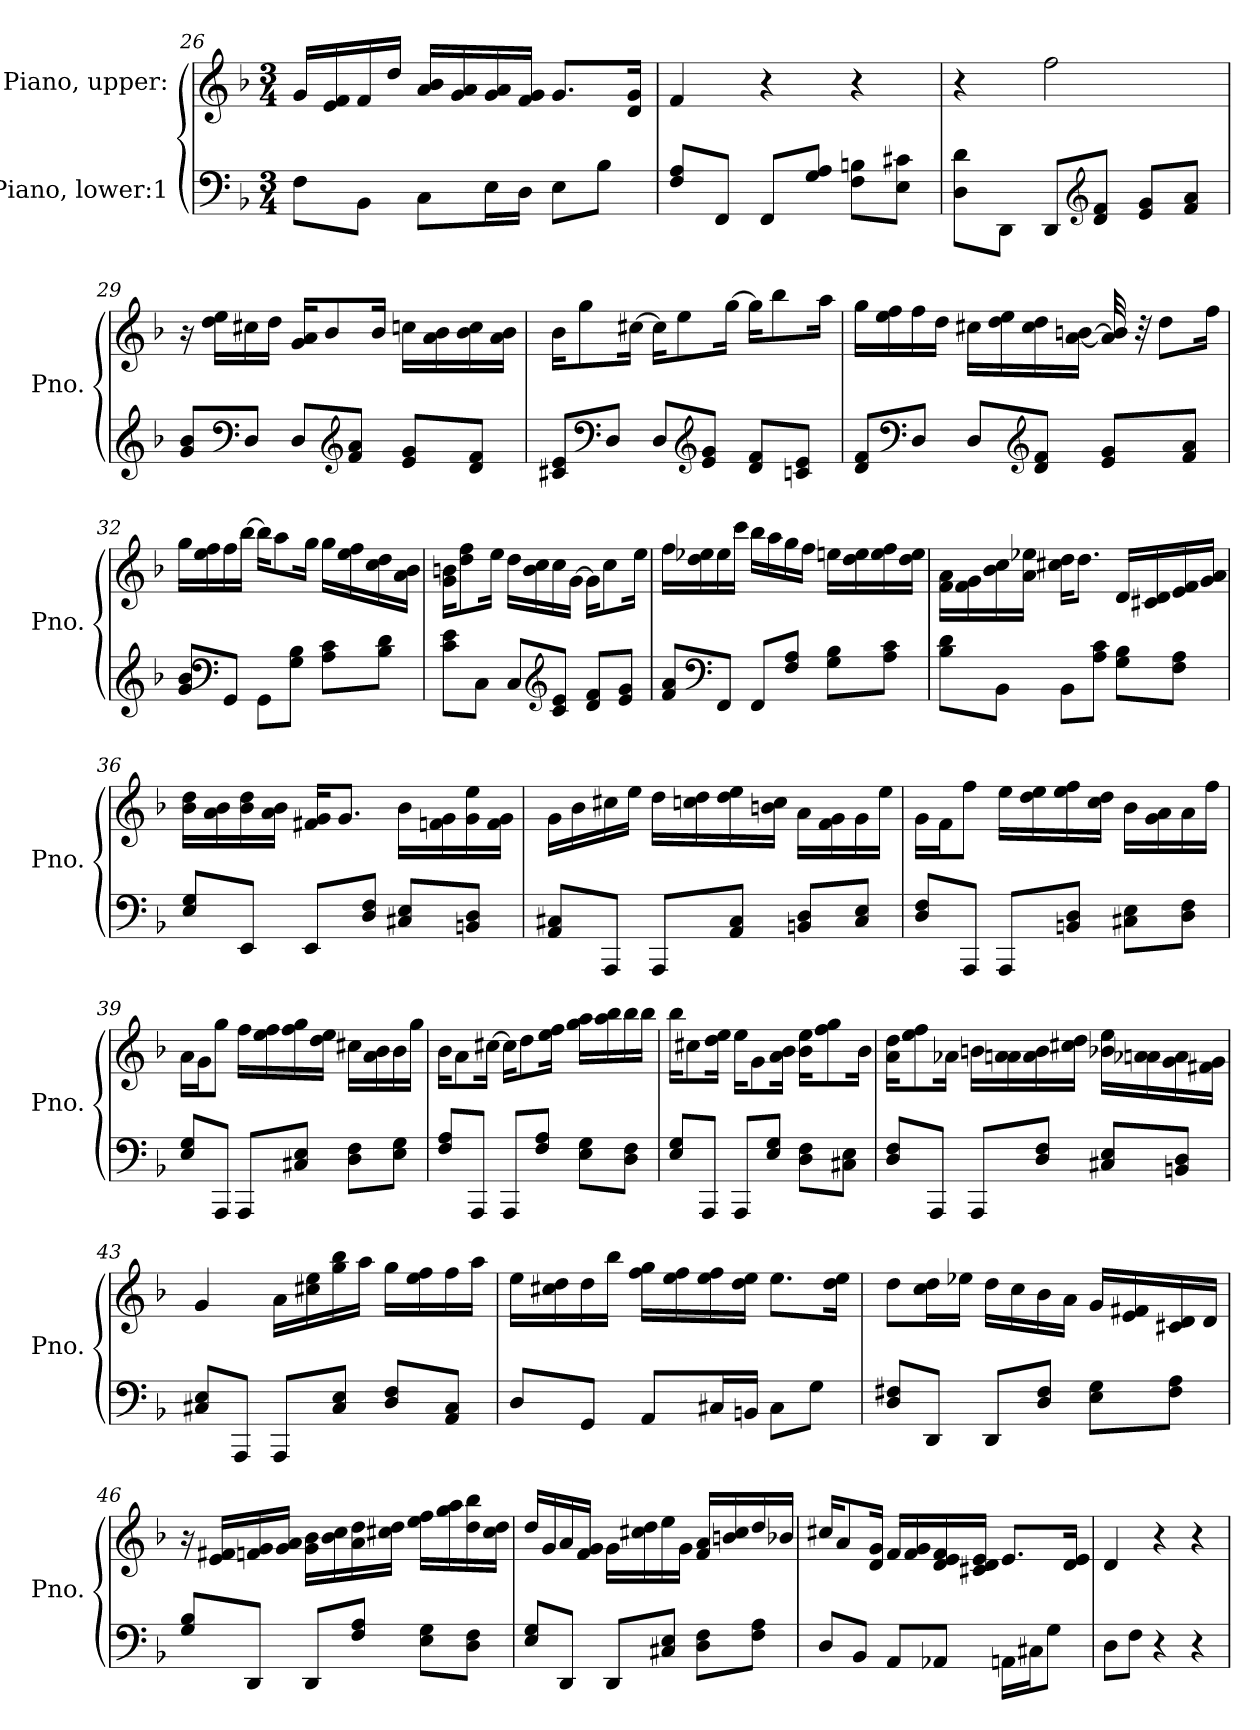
**kern	**kern
*part2	*part1
*staff2	*staff1
*I"Piano, lower:1	*I"Piano, upper:
*I'Pno.	*I'Pno.
*clefF4	*clefG2
*k[b-]	*k[b-]
*M3/4	*M3/4
=26	=26
8F\L	16g/LL
.	16e/ 16f/
8BB-\J	16f/
.	16dd/JJ
8C\L	16a/ 16b-/LL
.	16g/ 16a/
16E\L	16g/ 16a/
16D\JJ	16f/ 16g/JJ
8E\L	8.g/L
8B-\J	.
.	16d/ 16g/Jk
!!LO:LB:g=z
=27	=27
8F/ 8A/L	4f/
8FF/J	.
8FF/L	4r
8G/ 8A/J	.
8F\ 8Bn\L	4r
8E\ 8c#X\J	.
=28	=28
8D\ 8d\L	4r
8DD\J	.
8DD/L	2ff\
*clefG2	*
8d/ 8f/J	.
8e/ 8g/L	.
8f/ 8a/J	.
=29	=29
8g/ 8b-/L	16r
.	16dd\ 16ee\LL
*clefF4	*
8D/J	16cc#X\
.	16dd\JJ
8D/L	16g/ 16a/KL
.	8b-/
*clefG2	*
8f/ 8a/J	.
.	16b-/Jk
8e/ 8g/L	16ccn\LL
.	16a\ 16b-\
8d/ 8f/J	16b-\ 16cc\
.	16a\ 16b-\JJ
!!LO:LB:g=z
=30	=30
8c#X/ 8e/L	16b-\KL
.	8gg\
*clefF4	*
8D/J	.
.	[16cc#X\Jk
8D/L	16cc#\KL]
.	8ee\
*clefG2	*
8e/ 8g/J	.
.	[16gg\Jk
8d/ 8f/L	16gg\KL]
.	8bb-\
8cn/ 8e/J	.
.	16aa\Jk
=31	=31
8d/ 8f/L	16gg\LL
.	16ee\ 16ff\
*clefF4	*
8D/J	16ff\
.	16dd\JJ
8D/L	16cc#X\LL
.	16dd\ 16ee\
*clefG2	*
8d/ 8f/J	16cc#\ 16dd\
.	[16a\ [16bn\JJ
8e/ 8g/L	32a/] 32b/]
.	32r
.	8dd\L
8f/ 8a/J	.
.	16ff\Jk
!!LO:PB:g=z
=32	=32
8g/ 8b-/L	16gg\LL
.	16ee\ 16ff\
*clefF4	*
8GG/J	16ff\
.	[16bb-\JJ
8GG\L	16bb-\KL]
.	8aa\
8G\ 8B-\J	.
.	16gg\Jk
8A\ 8c\L	16gg\LL
.	16ee\ 16ff\
8B-\ 8d\J	16cc\ 16dd\
.	16a\ 16b-\JJ
=33	=33
8c\ 8e\L	16g\ 16bn\KL
.	8dd\ 8ff\
8C\J	.
.	16ee\Jk
8C/L	16dd\LL
.	16b\ 16cc\
*clefG2	*
8c/ 8e/J	16cc\
.	[16g\JJ
8d/ 8f/L	16g\KL]
.	8cc\
8e/ 8g/J	.
.	16ee\Jk
!!LO:LB:g=z
=34	=34
8f/ 8a/L	16ff\LL
.	16dd\ 16ee-X\
*clefF4	*
8FF/J	16ee-\
.	16ccc\JJ
8FF/L	16bb-\LL
.	16aa\
8F/ 8A/J	16gg\
.	16ff\JJ
8G\ 8B-\L	16een\LL
.	16dd\ 16ee\
8A\ 8c\J	16ee\ 16ff\
.	16dd\ 16ee\JJ
=35	=35
8B-\ 8d\L	16f\ 16a\LL
.	16f\ 16g\
8BB-\J	16b-\ 16cc\
.	16a\ 16ee-X\JJ
8BB-\L	16cc#X\ 16dd\KL
.	8.dd\J
8A\ 8c\J	.
8G\ 8B-\L	16d/LL
.	16c#X/ 16d/
8F\ 8A\J	16e/ 16f/
.	16g/ 16a/JJ
!!LO:LB:g=z
=36	=36
8E/ 8G/L	16b-\ 16dd\LL
.	16a\ 16b-\
8EE/J	16b-\ 16dd\
.	16a\ 16b-\JJ
8EE/L	16f#X/ 16g/KL
.	8.g/J
8D/ 8F/J	.
8C#X/ 8E/L	16b-\LL
.	16fn\ 16g\
8BBn/ 8D/J	16g\ 16ee\
.	16f\ 16g\JJ
=37	=37
8AA/ 8C#X/L	16g\LL
.	16b-\
8AAA/J	16cc#X\
.	16ee\JJ
8AAA/L	16dd\LL
.	16ccn\ 16dd\
8AA/ 8C#/J	16dd\ 16ee\
.	16bn\ 16cc\JJ
8BBn/ 8D/L	16a\LL
.	16f\ 16g\
8C#/ 8E/J	16g\
.	16ee\JJ
!!LO:LB:g=z
=38	=38
8D/ 8F/L	16g\LL
.	16f\J
8AAA/J	8ff\J
8AAA/L	16ee\LL
.	16dd\ 16ee\
8BBn/ 8D/J	16ee\ 16ff\
.	16cc\ 16dd\JJ
8C#X\ 8E\L	16b-\LL
.	16g\ 16a\
8D\ 8F\J	16a\
.	16ff\JJ
=39	=39
8E/ 8G/L	16a\LL
.	16g\J
8AAA/J	8gg\J
8AAA/L	16ff\LL
.	16ee\ 16ff\
8C#X/ 8E/J	16ff\ 16gg\
.	16dd\ 16ee\JJ
8D\ 8F\L	16cc#X\LL
.	16a\ 16b-\
8E\ 8G\J	16b-\
.	16gg\JJ
=40	=40
8F/ 8A/L	16b-\KL
.	8a\
8AAA/J	.
.	[16cc#X\Jk
8AAA/L	16cc#\KL]
.	8dd\
8F/ 8A/J	.
.	16ee\ 16ff\Jk
8E\ 8G\L	16gg\ 16aa\LL
.	16aa\ 16bb-\
8D\ 8F\J	16bb-\
.	16bb-\JJ
!!LO:LB:g=z
=41	=41
8E/ 8G/L	16bb-\KL
.	8cc#X\
8AAA/J	.
.	16dd\ 16ee\Jk
8AAA/L	16ee\KL
.	8g\
8E/ 8G/J	.
.	16a\ 16b-\Jk
8D\ 8F\L	16b-\ 16ee\KL
.	8ff\ 8gg\
8C#X\ 8E\J	.
.	16b-\Jk
=42	=42
8D/ 8F/L	16a\ 16dd\KL
.	8ee\ 8ff\
8AAA/J	.
.	16a-X\Jk
8AAA/L	16bn\LL
.	16a-\ 16an\
8D/ 8F/J	16a\ 16b\
.	16cc#X\ 16dd\JJ
8C#X/ 8E/L	16b-X\ 16ee\LL
.	16a-X\ 16an\
8BBn/ 8D/J	16g\ 16a\
.	16f#X\ 16g\JJ
!!LO:LB:g=z
=43	=43
8C#X/ 8E/L	4g/
8AAA/J	.
8AAA/L	16a\LL
.	16cc#X\ 16ee\
8C#/ 8E/J	16gg\ 16bb-\
.	16aa\JJ
8D/ 8F/L	16gg\LL
.	16ee\ 16ff\
8AA/ 8C#/J	16ff\
.	16aa\JJ
=44	=44
8D/L	16ee\LL
.	16cc#X\ 16dd\
8GG/J	16dd\
.	16bb-\JJ
8AA/L	16ff\ 16gg\LL
.	16ee\ 16ff\
16C#X/L	16ee\ 16ff\
16BBn/JJ	16dd\ 16ee\JJ
8C#\L	8.ee\L
8G\J	.
.	16dd\ 16ee\Jk
=45	=45
8D/ 8F#X/L	8dd\L
8DD/J	16cc\ 16dd\L
.	16ee-X\JJ
8DD/L	16dd\LL
.	16cc\
8D/ 8F#/J	16b-\
.	16a\JJ
8E\ 8G\L	16g/LL
.	16e/ 16f#X/
8F#\ 8A\J	16c#X/ 16d/
.	16d/JJ
!!LO:PB:g=z
=46	=46
8G/ 8B-/L	16r
.	16e/ 16f#X/LL
8DD/J	16fn/ 16g/
.	16g/ 16a/JJ
8DD/L	16g\ 16b-\LL
.	16b-\ 16cc\
8F/ 8A/J	16a\ 16dd\
.	16cc#X\ 16dd\JJ
8E\ 8G\L	16ee\ 16ff\LL
.	16gg\ 16aa\
8D\ 8F\J	16dd\ 16bb-\
.	16cc#\ 16dd\JJ
=47	=47
8E/ 8G/L	16dd/LL
.	16g/
8DD/J	16a/
.	16f/ 16g/JJ
8DD/L	16g\LL
.	16cc#X\ 16dd\
8C#X/ 8E/J	16ee\
.	16g\JJ
8D\ 8F\L	16f/ 16a/LL
.	16bn/ 16cc#/
8F\ 8A\J	16dd/
.	16b-X/JJ
!!LO:LB:g=z
=48	=48
8D/L	16cc#X/KL
.	8a/
8BB-/J	.
.	16d/ 16g/Jk
8AA/L	16f/LL
.	16f/ 16g/
8AA-X/J	16d/ 16e/ 16f/
.	16c#X/ 16d/ 16e/JJ
16AAn\LL	8.e/L
16C#X\J	.
8G\J	.
.	16d/ 16e/Jk
=49	=49
8D\L	4d/
8F\J	.
4r	4r
4r	4r
=	=
*-	*-
